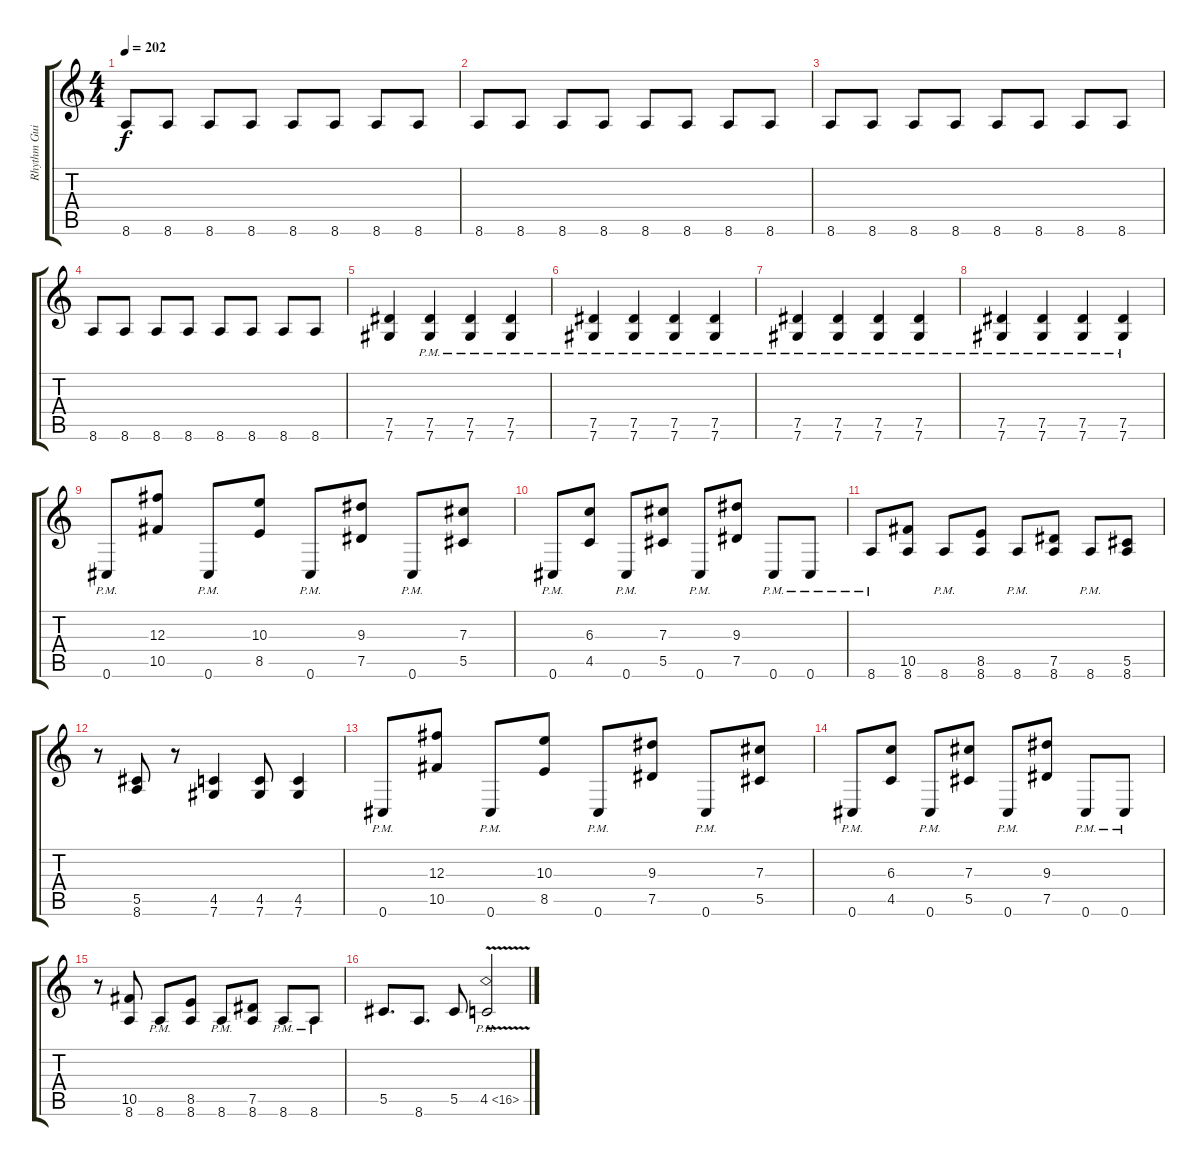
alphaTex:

\track ("Rhythm Guitar 1" "Rhythm Gui") {instrument distortionguitar}
\staff {score tabs}
\tuning (Eb4 Bb3 Gb3 Db3 Ab2 Db2) {hide}
\ts (4 4)
\tempo 202
\clef g2
\ks c
8.6.8{dy f} 8.6.8 8.6.8 8.6.8 8.6.8 8.6.8 8.6.8 8.6.8 |
8.6.8 8.6.8 8.6.8 8.6.8 8.6.8 8.6.8 8.6.8 8.6.8 |
8.6.8 8.6.8 8.6.8 8.6.8 8.6.8 8.6.8 8.6.8 8.6.8 |
8.6.8 8.6.8 8.6.8 8.6.8 8.6.8 8.6.8 8.6.8 8.6.8 |
(7.5 7.6).4 (7.5{pm} 7.6{pm}).4 (7.5{pm} 7.6{pm}).4 (7.5{pm} 7.6{pm}).4 |
(7.5{pm} 7.6{pm}).4 (7.5{pm} 7.6{pm}).4 (7.5{pm} 7.6{pm}).4 (7.5{pm} 7.6{pm}).4 |
(7.5{pm} 7.6{pm}).4 (7.5{pm} 7.6{pm}).4 (7.5{pm} 7.6{pm}).4 (7.5{pm} 7.6{pm}).4 |
(7.5{pm} 7.6{pm}).4 (7.5{pm} 7.6{pm}).4 (7.5{pm} 7.6{pm}).4 (7.5{pm} 7.6{pm}).4 |
0.6{pm}.8 (12.3 10.5).8 0.6{pm}.8 (10.3 8.5).8 0.6{pm}.8 (9.3 7.5).8 0.6{pm}.8 (7.3 5.5).8 |
0.6{pm}.8 (6.3 4.5).8 0.6{pm}.8 (7.3 5.5).8 0.6{pm}.8 (9.3 7.5).8 0.6{pm}.8 0.6{pm}.8 |
8.6{pm}.8 (10.5 8.6).8 8.6{pm}.8 (8.5 8.6).8 8.6{pm}.8 (7.5 8.6).8 8.6{pm}.8 (5.5 8.6).8 |
r.8 (5.5 8.6).8 r.8 (4.5 7.6).4 (4.5 7.6).8 (4.5 7.6).4 |
0.6{pm}.8 (12.3 10.5).8 0.6{pm}.8 (10.3 8.5).8 0.6{pm}.8 (9.3 7.5).8 0.6{pm}.8 (7.3 5.5).8 |
0.6{pm}.8 (6.3 4.5).8 0.6{pm}.8 (7.3 5.5).8 0.6{pm}.8 (9.3 7.5).8 0.6{pm}.8 0.6{pm}.8 |
r.8 (10.5 8.6).8 8.6{pm}.8 (8.5 8.6).8 8.6{pm}.8 (7.5 8.6).8 8.6{pm}.8 8.6{pm}.8 |
5.5.8{d} 8.6.8{d} 5.5.8 4.5{ph 12 v}.2
